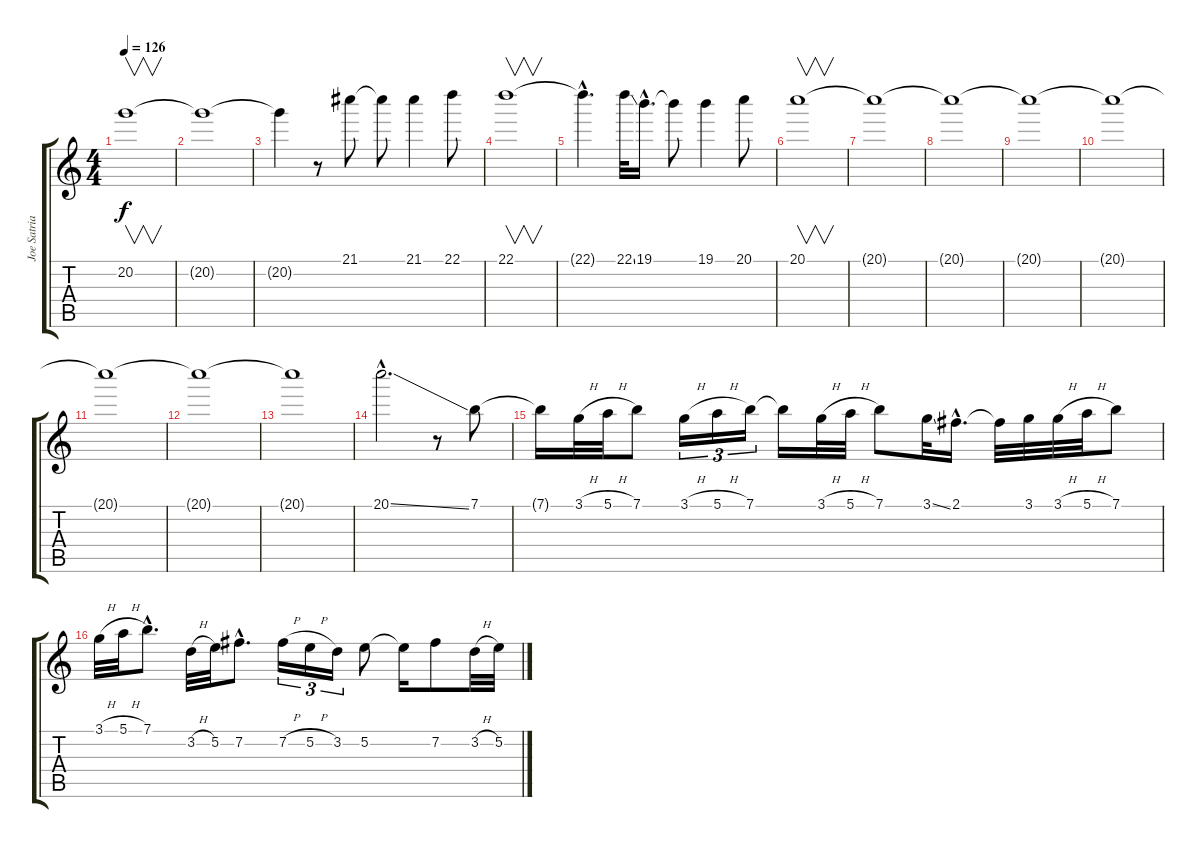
\track ("Joe Satriani" "Joe Satria") {instrument distortionguitar}
\staff {score tabs}
\tuning (E4 B3 G3 D3 A2 E2) {hide}
\ts (4 4)
\tempo 126
\clef g2
\ks c
20.2.1{v dy f} |
20.2{t}.1 |
20.2{t}.4 r.8 21.1.8 21.1{t}.8 21.1.4 22.1.8 |
22.1.1{v} |
22.1{hac t}.4{d} 22.1{ss}.32 19.1{hac}.16{d} 19.1{t}.8 19.1.4 20.1.8 |
20.1.1{v} |
20.1{t}.1 |
20.1{t}.1 |
20.1{t}.1 |
20.1{t}.1 |
20.1{t}.1 |
20.1{t}.1 |
20.1{t}.1 |
20.1{ss hac}.2{d} r.8 7.1.8 |
7.1{t}.16 3.1{h}.32 5.1{h}.32 7.1.8 3.1{h}.16{tu (3 2)} 5.1{h}.16{tu (3 2)} 7.1.16{tu (3 2)} 7.1{t}.16 3.1{h}.32 5.1{h}.32 7.1.8 3.1{ss}.32 2.1{hac}.16{d} 2.1{t}.32 3.1.32 3.1{h}.32 5.1{h}.32 7.1.8 |
3.1{h}.32 5.1{h}.32 7.1{hac}.8{d} 3.2{h}.32 5.2.32 7.2{hac}.8{d} 7.2{h}.16{tu (3 2)} 5.2{h}.16{tu (3 2)} 3.2.16{tu (3 2)} 5.2.8 5.2{t}.16 7.2.8 3.2{h}.32 5.2{h}.32
